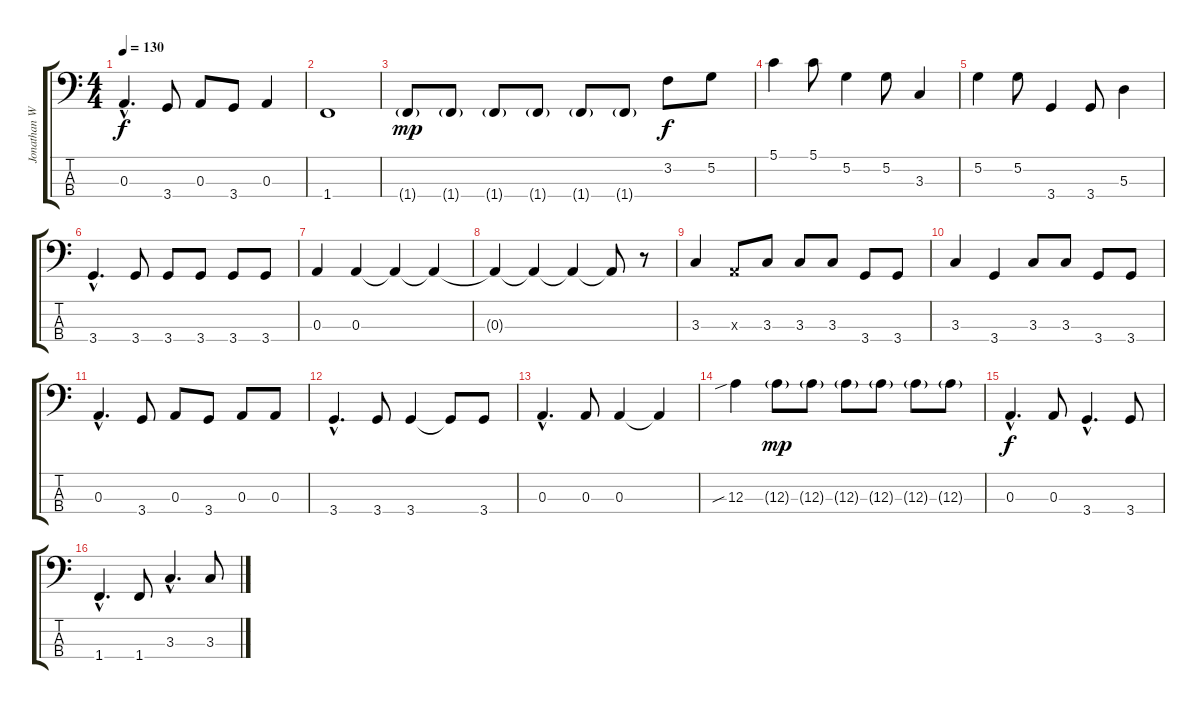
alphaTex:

\track ("Jonathan White" "Jonathan W") {instrument electricbassfinger}
\staff {score tabs}
\tuning (G2 D2 A1 E1) {hide}
\ts (4 4)
\tempo 130
\clef f4
\ks c
0.3{hac}.4{d dy f} 3.4.8 0.3.8 3.4.8 0.3.4 |
1.4.1 |
1.4{g}.8{dy mp} 1.4{g}.8 1.4{g}.8 1.4{g}.8 1.4{g}.8 1.4{g}.8 3.2.8{dy f} 5.2.8 |
5.1.4 5.1.8 5.2.4 5.2.8 3.3.4 |
5.2.4 5.2.8 3.4.4 3.4.8 5.3.4 |
3.4{hac}.4{d} 3.4.8 3.4.8 3.4.8 3.4.8 3.4.8 |
0.3.4 0.3.4 0.3{t}.4 0.3{t}.4 |
0.3{t}.4 0.3{t}.4 0.3{t}.4 0.3{t}.8 r.8 |
3.3.4 0.3{x}.8 3.3.8 3.3.8 3.3.8 3.4.8 3.4.8 |
3.3.4 3.4.4 3.3.8 3.3.8 3.4.8 3.4.8 |
0.3{hac}.4{d} 3.4.8 0.3.8 3.4.8 0.3.8 0.3.8 |
3.4{hac}.4{d} 3.4.8 3.4.4 3.4{t}.8 3.4.8 |
0.3{hac}.4{d} 0.3.8 0.3.4 0.3{t}.4 |
12.3{sib}.4 12.3{g}.8{dy mp} 12.3{g}.8 12.3{g}.8 12.3{g}.8 12.3{g}.8 12.3{g}.8 |
0.3{hac}.4{d dy f} 0.3.8 3.4{hac}.4{d} 3.4.8 |
1.4{hac}.4{d} 1.4.8 3.3{hac}.4{d} 3.3.8
